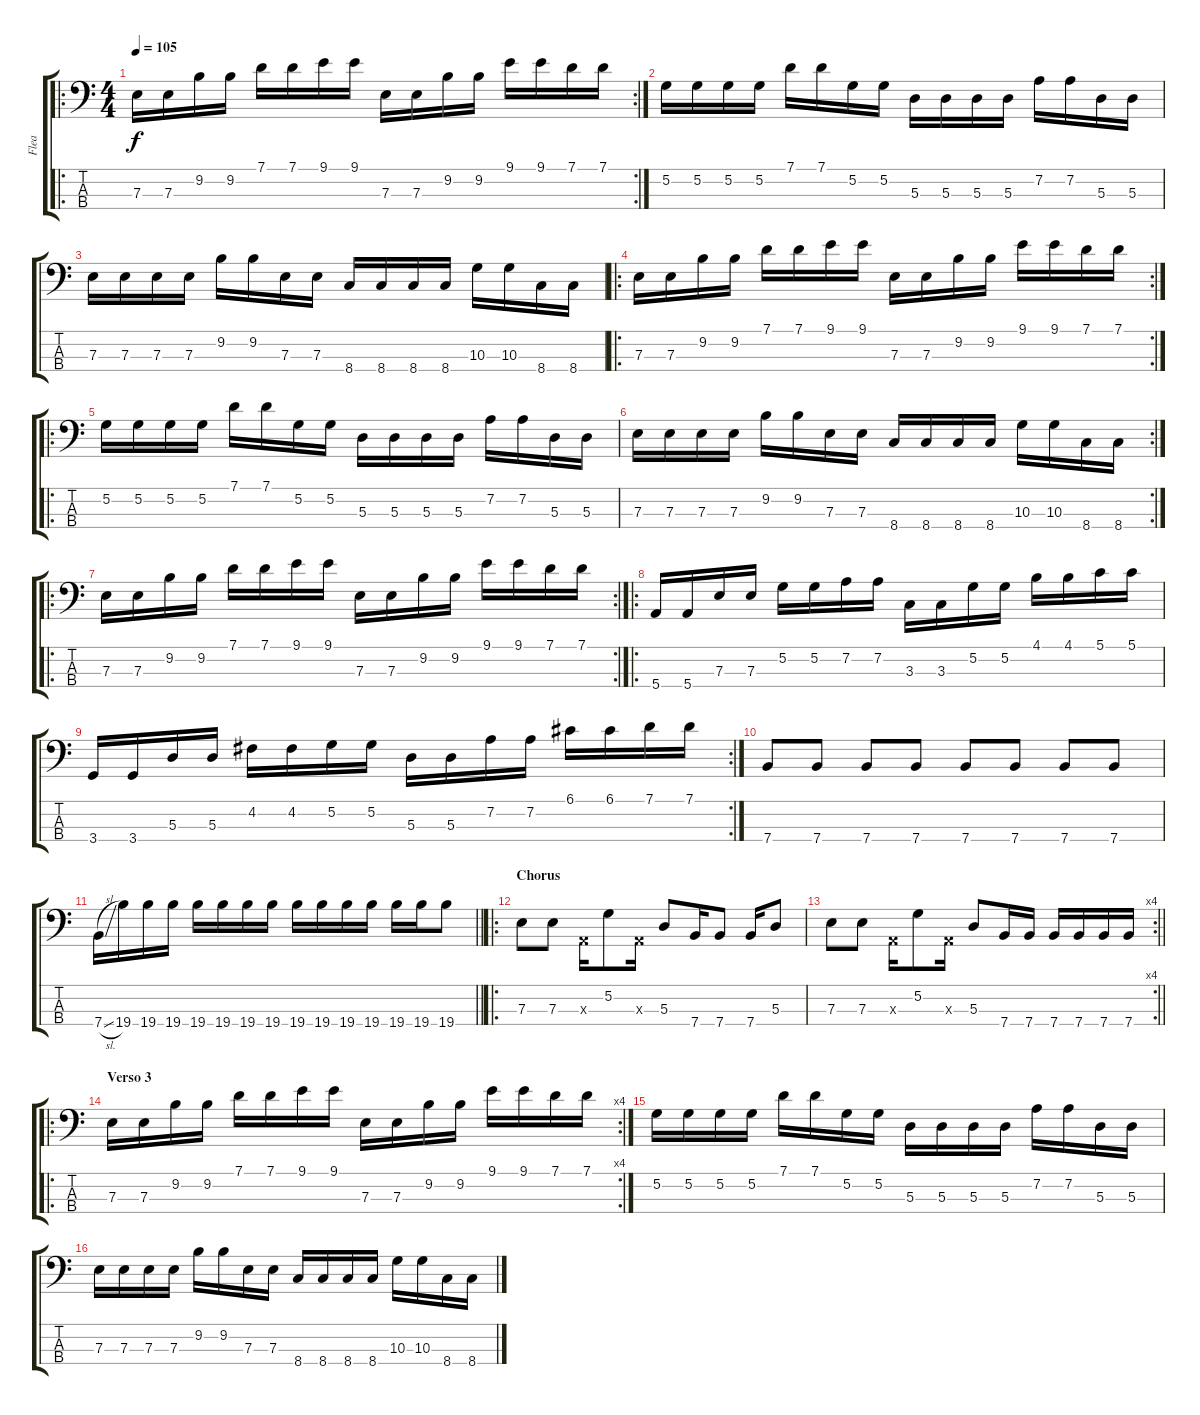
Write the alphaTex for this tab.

\track ("Flea" "Flea") {instrument electricbassfinger}
\staff {score tabs}
\tuning (G2 D2 A1 E1) {hide}
\ro
\rc 2
\ts (4 4)
\tempo 105
\clef f4
\ks c
7.3.16{dy f} 7.3.16 9.2.16 9.2.16 7.1.16 7.1.16 9.1.16 9.1.16 7.3.16 7.3.16 9.2.16 9.2.16 9.1.16 9.1.16 7.1.16 7.1.16 |
5.2.16 5.2.16 5.2.16 5.2.16 7.1.16 7.1.16 5.2.16 5.2.16 5.3.16 5.3.16 5.3.16 5.3.16 7.2.16 7.2.16 5.3.16 5.3.16 |
7.3.16 7.3.16 7.3.16 7.3.16 9.2.16 9.2.16 7.3.16 7.3.16 8.4.16 8.4.16 8.4.16 8.4.16 10.3.16 10.3.16 8.4.16 8.4.16 |
\ro
\rc 2
7.3.16 7.3.16 9.2.16 9.2.16 7.1.16 7.1.16 9.1.16 9.1.16 7.3.16 7.3.16 9.2.16 9.2.16 9.1.16 9.1.16 7.1.16 7.1.16 |
\ro
5.2.16 5.2.16 5.2.16 5.2.16 7.1.16 7.1.16 5.2.16 5.2.16 5.3.16 5.3.16 5.3.16 5.3.16 7.2.16 7.2.16 5.3.16 5.3.16 |
\rc 2
7.3.16 7.3.16 7.3.16 7.3.16 9.2.16 9.2.16 7.3.16 7.3.16 8.4.16 8.4.16 8.4.16 8.4.16 10.3.16 10.3.16 8.4.16 8.4.16 |
\ro
\rc 2
7.3.16 7.3.16 9.2.16 9.2.16 7.1.16 7.1.16 9.1.16 9.1.16 7.3.16 7.3.16 9.2.16 9.2.16 9.1.16 9.1.16 7.1.16 7.1.16 |
\ro
5.4.16 5.4.16 7.3.16 7.3.16 5.2.16 5.2.16 7.2.16 7.2.16 3.3.16 3.3.16 5.2.16 5.2.16 4.1.16 4.1.16 5.1.16 5.1.16 |
\rc 2
3.4.16 3.4.16 5.3.16 5.3.16 4.2.16 4.2.16 5.2.16 5.2.16 5.3.16 5.3.16 7.2.16 7.2.16 6.1.16 6.1.16 7.1.16 7.1.16 |
7.4.8 7.4.8 7.4.8 7.4.8 7.4.8 7.4.8 7.4.8 7.4.8 |
\barLineRight lightlight
7.4{sl}.16 19.4.16 19.4.16 19.4.16 19.4.16 19.4.16 19.4.16 19.4.16 19.4.16 19.4.16 19.4.16 19.4.16 19.4.16 19.4.16 19.4.8 |
\ro
\section ("" "Chorus")
7.3.8 7.3.8 0.3{x}.16 5.2.8 0.3{x}.16 5.3.8 7.4.16 7.4.8 7.4.16 5.3.8 |
\rc 4
\barLineRight lightlight
7.3.8 7.3.8 0.3{x}.16 5.2.8 0.3{x}.16 5.3.8 7.4.16 7.4.16 7.4.16 7.4.16 7.4.16 7.4.16 |
\ro
\rc 4
\section ("" "Verso 3")
7.3.16 7.3.16 9.2.16 9.2.16 7.1.16 7.1.16 9.1.16 9.1.16 7.3.16 7.3.16 9.2.16 9.2.16 9.1.16 9.1.16 7.1.16 7.1.16 |
5.2.16 5.2.16 5.2.16 5.2.16 7.1.16 7.1.16 5.2.16 5.2.16 5.3.16 5.3.16 5.3.16 5.3.16 7.2.16 7.2.16 5.3.16 5.3.16 |
7.3.16 7.3.16 7.3.16 7.3.16 9.2.16 9.2.16 7.3.16 7.3.16 8.4.16 8.4.16 8.4.16 8.4.16 10.3.16 10.3.16 8.4.16 8.4.16
